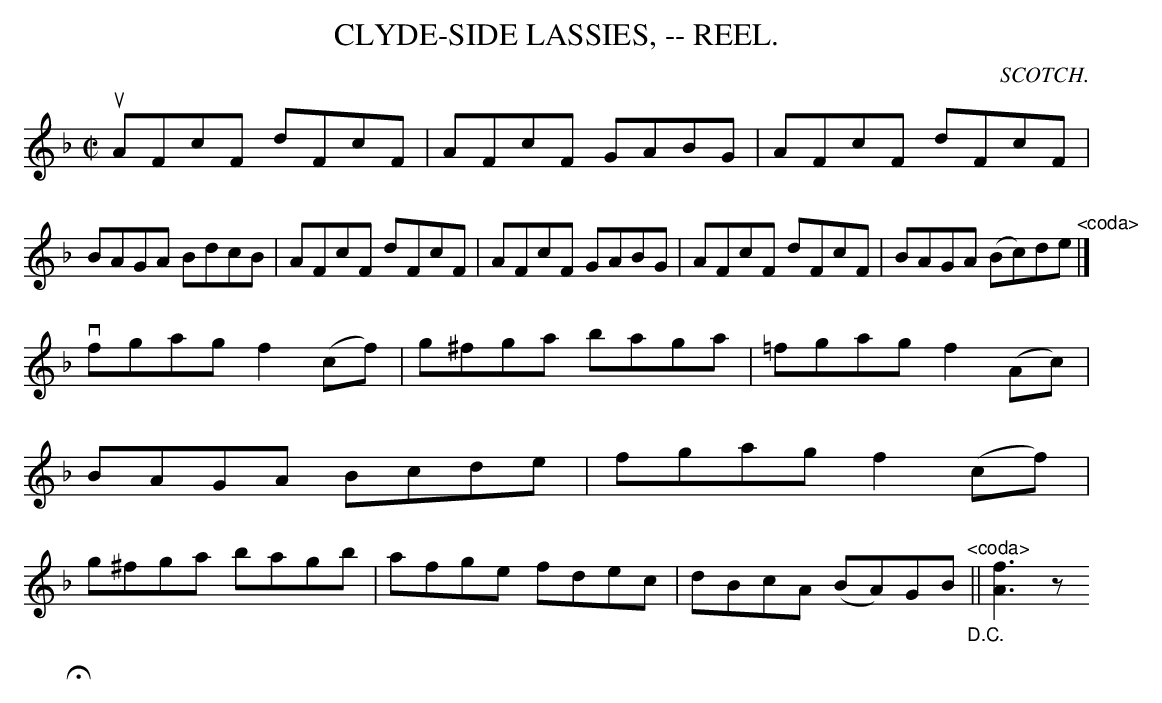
X:1
T:CLYDE-SIDE LASSIES, -- REEL.
C:SCOTCH.
M:C|
L:1/8
K:F
uAFcF dFcF|AFcF GABG|AFcF dFcF|BAGA BdcB|\
AFcF dFcF|AFcF GABG|AFcF dFcF|BAGA (Bc)de"^<coda>"|]
vfgag f2 (cf)|g^fga baga|=fgag f2 (Ac)|BAGA Bcde|\
fgag f2 (cf)|g^fga bagb|afge fdec|dBcA (BA)GB"_D.C.""^<coda>"|| [f3A3] z
H|]
